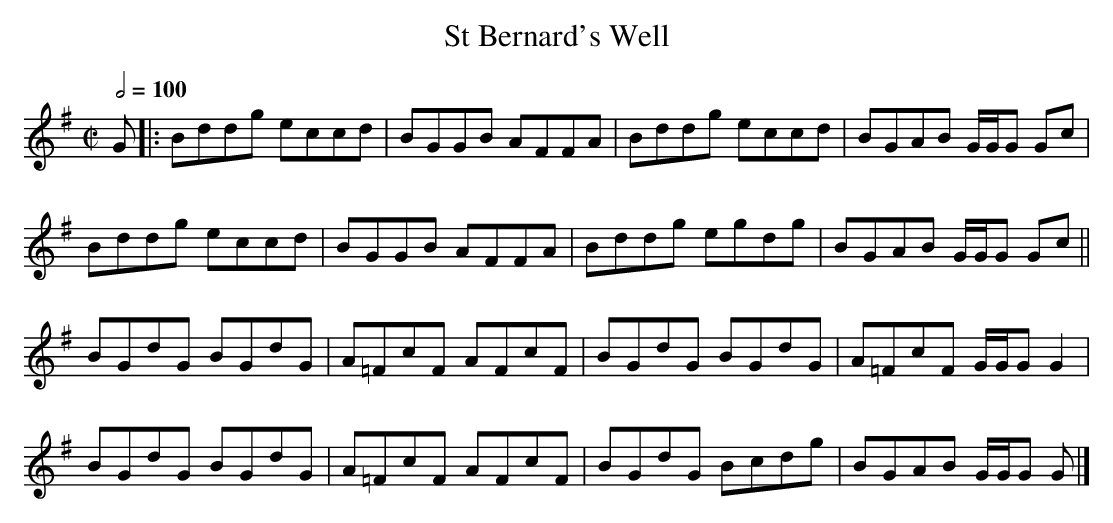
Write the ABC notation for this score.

X:1
T:St Bernard's Well
M:C|
L:1/8
Q:1/2=100
K:G
G|:Bddg eccd|BGGB  AFFA|Bddg eccd|BGAB  G/G/G Gc |
   Bddg eccd|BGGB  AFFA|Bddg egdg|BGAB  G/G/G Gc||
   BGdG BGdG|A=FcF AFcF|BGdG BGdG|A=FcF G/G/G G2 |
   BGdG BGdG|A=FcF AFcF|BGdG Bcdg|BGAB  G/G/G G |]
